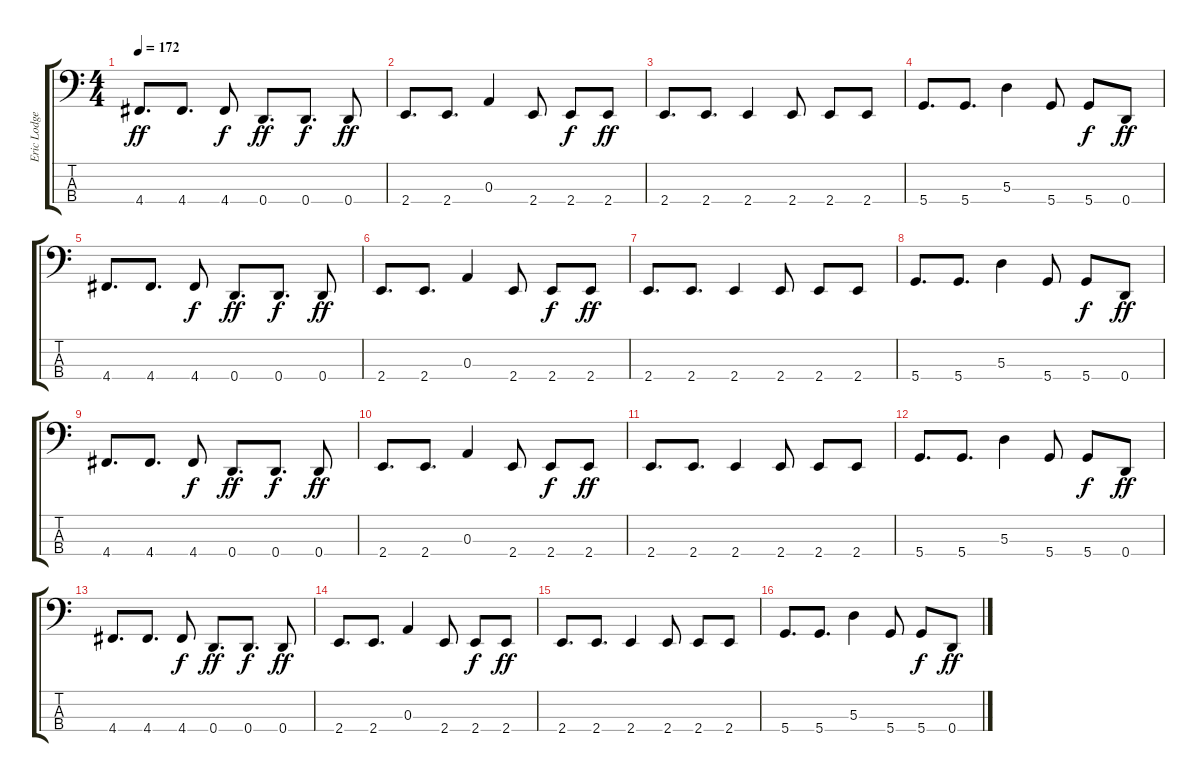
\track ("Eric Lodge (Bass)" "Eric Lodge") {instrument electricbasspick}
\staff {score tabs}
\tuning (G2 D2 A1 D1) {hide}
\ts (4 4)
\tempo 172
\clef f4
\ks c
4.4.8{d dy ff} 4.4.8{d} 4.4.8{dy f} 0.4.8{d dy ff} 0.4.8{d dy f} 0.4.8{dy ff} |
2.4.8{d} 2.4.8{d} 0.3.4 2.4.8 2.4.8{dy f} 2.4.8{dy ff} |
2.4.8{d} 2.4.8{d} 2.4.4 2.4.8 2.4.8 2.4.8 |
5.4.8{d} 5.4.8{d} 5.3.4 5.4.8 5.4.8{dy f} 0.4.8{dy ff} |
4.4.8{d} 4.4.8{d} 4.4.8{dy f} 0.4.8{d dy ff} 0.4.8{d dy f} 0.4.8{dy ff} |
2.4.8{d} 2.4.8{d} 0.3.4 2.4.8 2.4.8{dy f} 2.4.8{dy ff} |
2.4.8{d} 2.4.8{d} 2.4.4 2.4.8 2.4.8 2.4.8 |
5.4.8{d} 5.4.8{d} 5.3.4 5.4.8 5.4.8{dy f} 0.4.8{dy ff} |
4.4.8{d} 4.4.8{d} 4.4.8{dy f} 0.4.8{d dy ff} 0.4.8{d dy f} 0.4.8{dy ff} |
2.4.8{d} 2.4.8{d} 0.3.4 2.4.8 2.4.8{dy f} 2.4.8{dy ff} |
2.4.8{d} 2.4.8{d} 2.4.4 2.4.8 2.4.8 2.4.8 |
5.4.8{d} 5.4.8{d} 5.3.4 5.4.8 5.4.8{dy f} 0.4.8{dy ff} |
4.4.8{d} 4.4.8{d} 4.4.8{dy f} 0.4.8{d dy ff} 0.4.8{d dy f} 0.4.8{dy ff} |
2.4.8{d} 2.4.8{d} 0.3.4 2.4.8 2.4.8{dy f} 2.4.8{dy ff} |
2.4.8{d} 2.4.8{d} 2.4.4 2.4.8 2.4.8 2.4.8 |
5.4.8{d} 5.4.8{d} 5.3.4 5.4.8 5.4.8{dy f} 0.4.8{dy ff}
